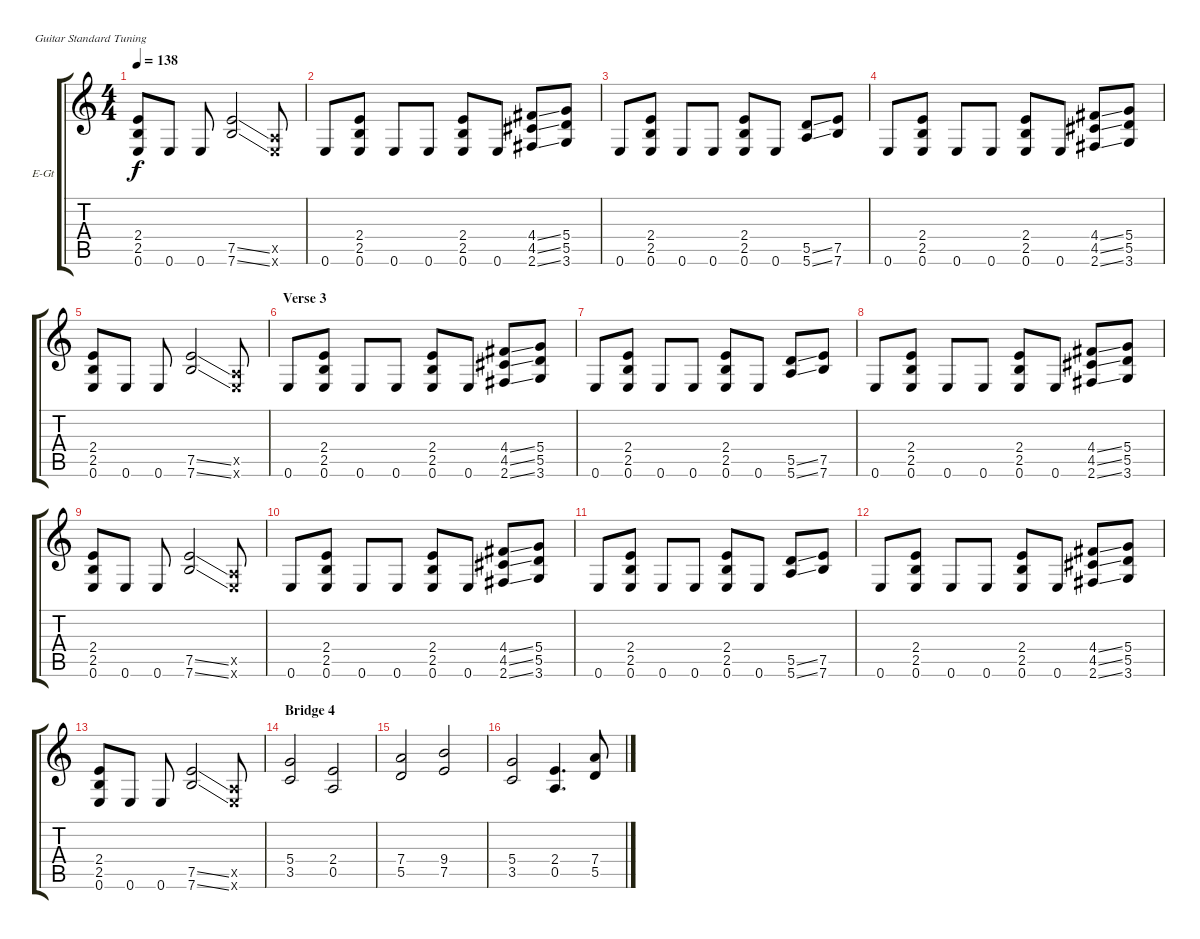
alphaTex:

\bracketExtendMode groupsimilarinstruments
\firstSystemTrackNameOrientation horizontal
\otherSystemsTrackNameOrientation horizontal
\track ("Holstinin" "E-Gt") {instrument overdrivenguitar}
\staff {score tabs}
\tuning (E4 B3 G3 D3 A2 E2)
\ts (4 4)
\tempo 138
\clef g2
\ks c
(2.4 2.5 0.6).8{dy f} 0.6.8 0.6.8 (7.5{ss} 7.6{ss}).2 (0.5{x} 0.6{x}).8 |
0.6.8 (2.4 2.5 0.6).8 0.6.8 0.6.8 (2.4 2.5 0.6).8 0.6.8 (4.4{ss} 4.5{ss} 2.6{ss}).8 (5.4 5.5 3.6).8 |
0.6.8 (2.4 2.5 0.6).8 0.6.8 0.6.8 (2.4 2.5 0.6).8 0.6.8 (5.5{ss} 5.6{ss}).8 (7.5 7.6).8 |
0.6.8 (2.4 2.5 0.6).8 0.6.8 0.6.8 (2.4 2.5 0.6).8 0.6.8 (4.4{ss} 4.5{ss} 2.6{ss}).8 (5.4 5.5 3.6).8 |
(2.4 2.5 0.6).8 0.6.8 0.6.8 (7.5{ss} 7.6{ss}).2 (0.5{x} 0.6{x}).8 |
\section ("" "Verse 3")
0.6.8 (2.4 2.5 0.6).8 0.6.8 0.6.8 (2.4 2.5 0.6).8 0.6.8 (4.4{ss} 4.5{ss} 2.6{ss}).8 (5.4 5.5 3.6).8 |
0.6.8 (2.4 2.5 0.6).8 0.6.8 0.6.8 (2.4 2.5 0.6).8 0.6.8 (5.5{ss} 5.6{ss}).8 (7.5 7.6).8 |
0.6.8 (2.4 2.5 0.6).8 0.6.8 0.6.8 (2.4 2.5 0.6).8 0.6.8 (4.4{ss} 4.5{ss} 2.6{ss}).8 (5.4 5.5 3.6).8 |
(2.4 2.5 0.6).8 0.6.8 0.6.8 (7.5{ss} 7.6{ss}).2 (0.5{x} 0.6{x}).8 |
0.6.8 (2.4 2.5 0.6).8 0.6.8 0.6.8 (2.4 2.5 0.6).8 0.6.8 (4.4{ss} 4.5{ss} 2.6{ss}).8 (5.4 5.5 3.6).8 |
0.6.8 (2.4 2.5 0.6).8 0.6.8 0.6.8 (2.4 2.5 0.6).8 0.6.8 (5.5{ss} 5.6{ss}).8 (7.5 7.6).8 |
0.6.8 (2.4 2.5 0.6).8 0.6.8 0.6.8 (2.4 2.5 0.6).8 0.6.8 (4.4{ss} 4.5{ss} 2.6{ss}).8 (5.4 5.5 3.6).8 |
(2.4 2.5 0.6).8 0.6.8 0.6.8 (7.5{ss} 7.6{ss}).2 (0.5{x} 0.6{x}).8 |
\section ("" "Bridge 4")
(5.4 3.5).2 (2.4 0.5).2 |
(7.4 5.5).2 (9.4 7.5).2 |
(5.4 3.5).2 (2.4 0.5).4{d} (7.4 5.5).8
